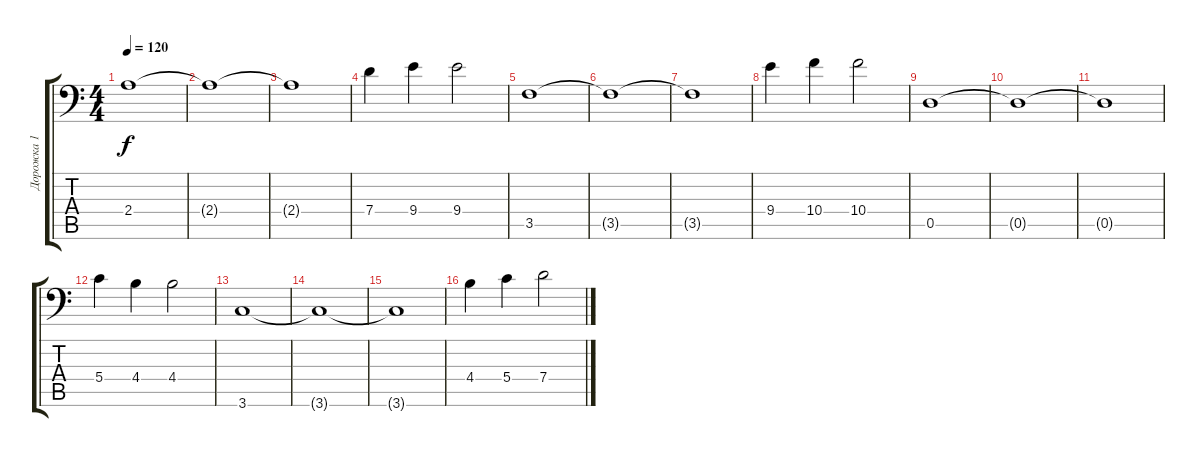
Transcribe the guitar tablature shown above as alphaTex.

\track ("Дорожка 1" "Дорожка 1") {instrument distortionguitar}
\staff {score tabs}
\tuning (A3 E3 C3 G2 D2 A1) {hide}
\ts (4 4)
\tempo 120
\clef f4
\ks c
2.4.1{dy f volume 16} |
2.4{t}.1 |
2.4{t}.1 |
7.4.4 9.4.4 9.4.2 |
3.5.1 |
3.5{t}.1 |
3.5{t}.1 |
9.4.4 10.4.4 10.4.2 |
0.5.1 |
0.5{t}.1 |
0.5{t}.1 |
5.4.4 4.4.4 4.4.2 |
3.6.1 |
3.6{t}.1 |
3.6{t}.1 |
4.4.4 5.4.4 7.4.2
